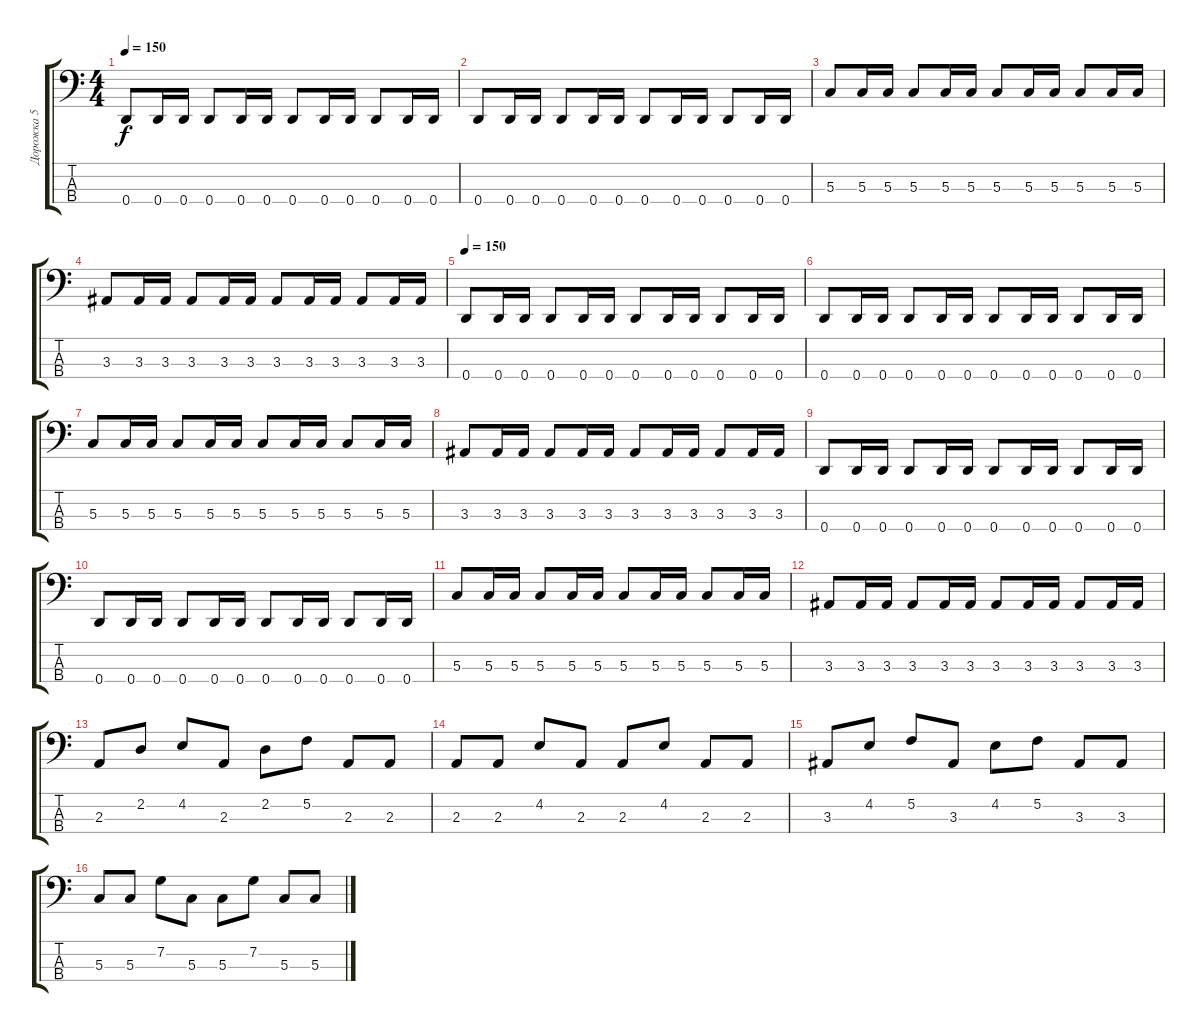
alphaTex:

\track ("Дорожка 5" "Дорожка 5") {instrument electricbasspick}
\staff {score tabs}
\tuning (F2 C2 G1 D1) {hide}
\ts (4 4)
\tempo 150
\clef f4
\ks c
0.4.8{dy f} 0.4.16 0.4.16 0.4.8 0.4.16 0.4.16 0.4.8 0.4.16 0.4.16 0.4.8 0.4.16 0.4.16 |
0.4.8 0.4.16 0.4.16 0.4.8 0.4.16 0.4.16 0.4.8 0.4.16 0.4.16 0.4.8 0.4.16 0.4.16 |
5.3.8 5.3.16 5.3.16 5.3.8 5.3.16 5.3.16 5.3.8 5.3.16 5.3.16 5.3.8 5.3.16 5.3.16 |
3.3.8 3.3.16 3.3.16 3.3.8 3.3.16 3.3.16 3.3.8 3.3.16 3.3.16 3.3.8 3.3.16 3.3.16 |
\tempo 150
0.4.8 0.4.16 0.4.16 0.4.8 0.4.16 0.4.16 0.4.8 0.4.16 0.4.16 0.4.8 0.4.16 0.4.16 |
0.4.8 0.4.16 0.4.16 0.4.8 0.4.16 0.4.16 0.4.8 0.4.16 0.4.16 0.4.8 0.4.16 0.4.16 |
5.3.8 5.3.16 5.3.16 5.3.8 5.3.16 5.3.16 5.3.8 5.3.16 5.3.16 5.3.8 5.3.16 5.3.16 |
3.3.8 3.3.16 3.3.16 3.3.8 3.3.16 3.3.16 3.3.8 3.3.16 3.3.16 3.3.8 3.3.16 3.3.16 |
0.4.8 0.4.16 0.4.16 0.4.8 0.4.16 0.4.16 0.4.8 0.4.16 0.4.16 0.4.8 0.4.16 0.4.16 |
0.4.8 0.4.16 0.4.16 0.4.8 0.4.16 0.4.16 0.4.8 0.4.16 0.4.16 0.4.8 0.4.16 0.4.16 |
5.3.8 5.3.16 5.3.16 5.3.8 5.3.16 5.3.16 5.3.8 5.3.16 5.3.16 5.3.8 5.3.16 5.3.16 |
3.3.8 3.3.16 3.3.16 3.3.8 3.3.16 3.3.16 3.3.8 3.3.16 3.3.16 3.3.8 3.3.16 3.3.16 |
2.3.8 2.2.8 4.2.8 2.3.8 2.2.8 5.2.8 2.3.8 2.3.8 |
2.3.8 2.3.8 4.2.8 2.3.8 2.3.8 4.2.8 2.3.8 2.3.8 |
3.3.8 4.2.8 5.2.8 3.3.8 4.2.8 5.2.8 3.3.8 3.3.8 |
5.3.8 5.3.8 7.2.8 5.3.8 5.3.8 7.2.8 5.3.8 5.3.8
